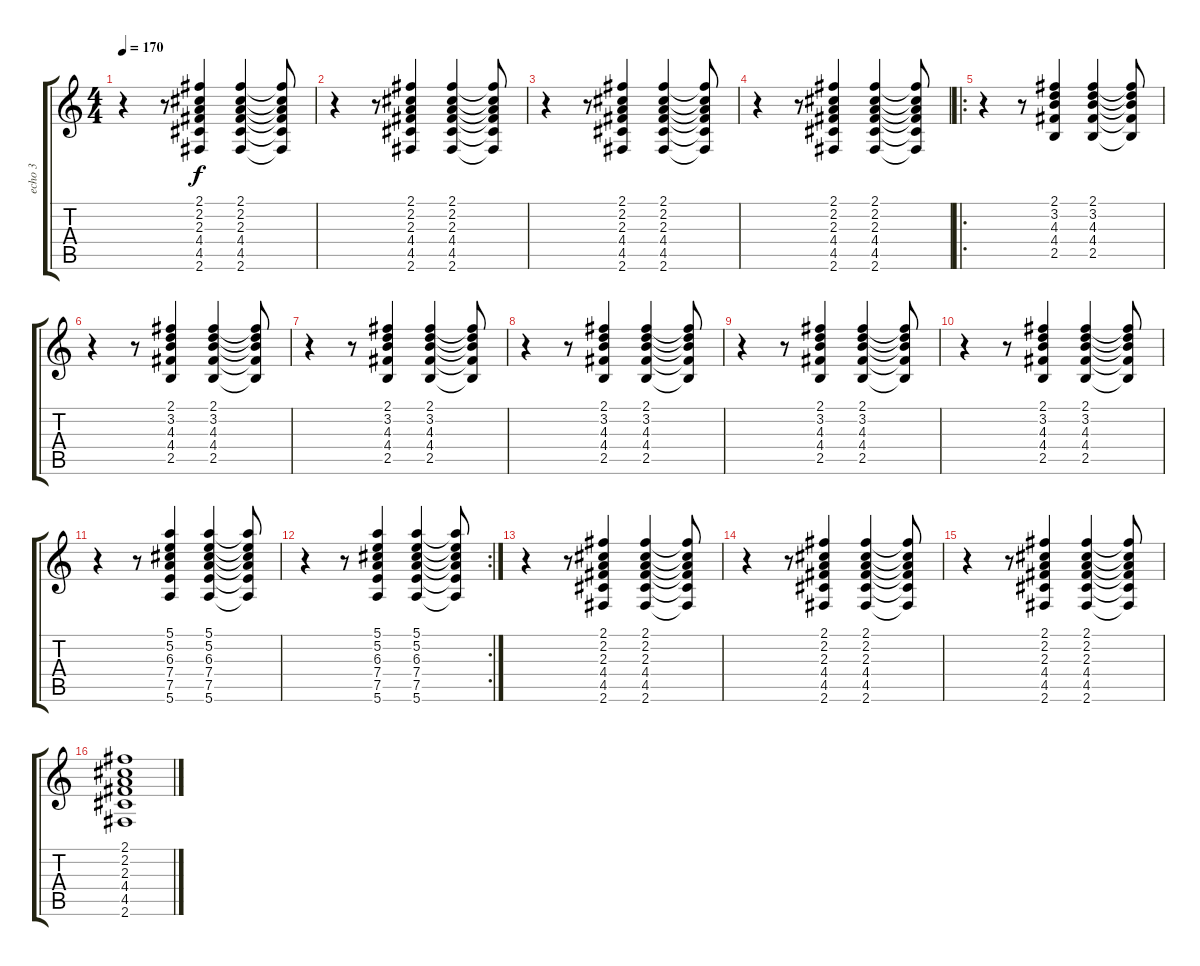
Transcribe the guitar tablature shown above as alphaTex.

\track ("echo 3" "echo 3") {instrument acousticguitarnylon}
\staff {score tabs}
\tuning (E4 B3 G3 D3 A2 E2) {hide}
\ts (4 4)
\tempo 170
\clef g2
\ks c
r.4{dy f instrument acousticguitarnylon} r.8 (2.1 2.2 2.3 4.4 4.5 2.6).4 (2.1 2.2 2.3 4.4 4.5 2.6).4 (2.1{t} 2.2{t} 2.3{t} 4.4{t} 4.5{t} 2.6{t}).8 |
r.4 r.8 (2.1 2.2 2.3 4.4 4.5 2.6).4 (2.1 2.2 2.3 4.4 4.5 2.6).4 (2.1{t} 2.2{t} 2.3{t} 4.4{t} 4.5{t} 2.6{t}).8 |
r.4 r.8 (2.1 2.2 2.3 4.4 4.5 2.6).4 (2.1 2.2 2.3 4.4 4.5 2.6).4 (2.1{t} 2.2{t} 2.3{t} 4.4{t} 4.5{t} 2.6{t}).8 |
r.4 r.8 (2.1 2.2 2.3 4.4 4.5 2.6).4 (2.1 2.2 2.3 4.4 4.5 2.6).4 (2.1{t} 2.2{t} 2.3{t} 4.4{t} 4.5{t} 2.6{t}).8 |
\ro
r.4 r.8 (2.1 3.2 4.3 4.4 2.5).4 (2.1 3.2 4.3 4.4 2.5).4 (2.1{t} 3.2{t} 4.3{t} 4.4{t} 2.5{t}).8 |
r.4 r.8 (2.1 3.2 4.3 4.4 2.5).4 (2.1 3.2 4.3 4.4 2.5).4 (2.1{t} 3.2{t} 4.3{t} 4.4{t} 2.5{t}).8 |
r.4 r.8 (2.1 3.2 4.3 4.4 2.5).4 (2.1 3.2 4.3 4.4 2.5).4 (2.1{t} 3.2{t} 4.3{t} 4.4{t} 2.5{t}).8 |
r.4 r.8 (2.1 3.2 4.3 4.4 2.5).4 (2.1 3.2 4.3 4.4 2.5).4 (2.1{t} 3.2{t} 4.3{t} 4.4{t} 2.5{t}).8 |
r.4 r.8 (2.1 3.2 4.3 4.4 2.5).4 (2.1 3.2 4.3 4.4 2.5).4 (2.1{t} 3.2{t} 4.3{t} 4.4{t} 2.5{t}).8 |
r.4 r.8 (2.1 3.2 4.3 4.4 2.5).4 (2.1 3.2 4.3 4.4 2.5).4 (2.1{t} 3.2{t} 4.3{t} 4.4{t} 2.5{t}).8 |
r.4 r.8 (5.1 5.2 6.3 7.4 7.5 5.6).4 (5.1 5.2 6.3 7.4 7.5 5.6).4 (5.1{t} 5.2{t} 6.3{t} 7.4{t} 7.5{t} 5.6{t}).8 |
\rc 2
r.4 r.8 (5.1 5.2 6.3 7.4 7.5 5.6).4 (5.1 5.2 6.3 7.4 7.5 5.6).4 (5.1{t} 5.2{t} 6.3{t} 7.4{t} 7.5{t} 5.6{t}).8 |
r.4 r.8 (2.1 2.2 2.3 4.4 4.5 2.6).4 (2.1 2.2 2.3 4.4 4.5 2.6).4 (2.1{t} 2.2{t} 2.3{t} 4.4{t} 4.5{t} 2.6{t}).8 |
r.4 r.8 (2.1 2.2 2.3 4.4 4.5 2.6).4 (2.1 2.2 2.3 4.4 4.5 2.6).4 (2.1{t} 2.2{t} 2.3{t} 4.4{t} 4.5{t} 2.6{t}).8 |
r.4 r.8 (2.1 2.2 2.3 4.4 4.5 2.6).4 (2.1 2.2 2.3 4.4 4.5 2.6).4 (2.1{t} 2.2{t} 2.3{t} 4.4{t} 4.5{t} 2.6{t}).8 |
(2.1 2.2 2.3 4.4 4.5 2.6).1
